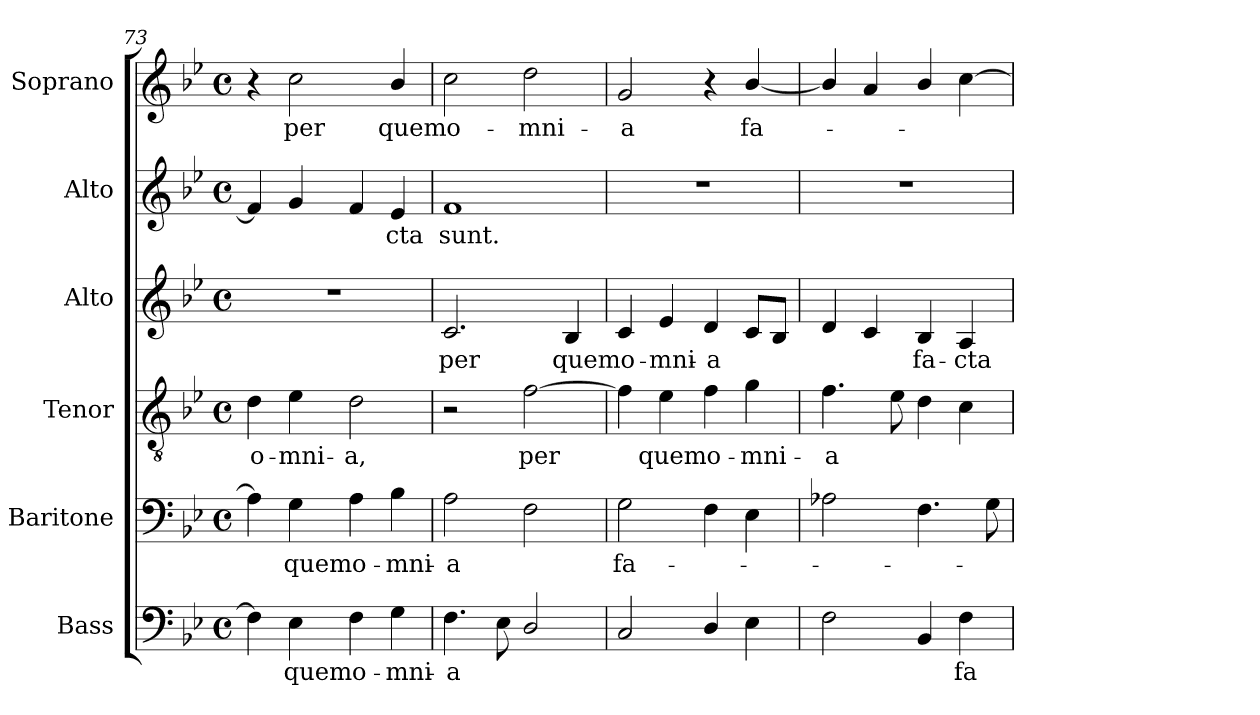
**kern	**text	**kern	**text	**kern	**text	**kern	**text	**kern	**text	**kern	**text
*part6	*part6	*part5	*part5	*part4	*part4	*part3	*part3	*part2	*part2	*part1	*part1
*staff6	*staff6	*staff5	*staff5	*staff4	*staff4	*staff3	*staff3	*staff2	*staff2	*staff1	*staff1
*I"Bass	*	*I"Baritone	*	*I"Tenor	*	*I"Alto	*	*I"Alto	*	*I"Soprano	*
*I'B.	*	*I'Bar.	*	*I'T.	*	*I'A.	*	*I'A.	*	*I'S.	*
*clefF4	*	*clefF4	*	*clefGv2	*	*clefG2	*	*clefG2	*	*clefG2	*
*	*	*	*	*ITrd7c12	*	*	*	*	*	*	*
*k[b-e-]	*	*k[b-e-]	*	*k[b-e-]	*	*k[b-e-]	*	*k[b-e-]	*	*k[b-e-]	*
*B-:	*	*B-:	*	*B-:	*	*B-:	*	*B-:	*	*B-:	*
*M4/4	*	*M4/4	*	*M4/4	*	*M4/4	*	*M4/4	*	*M4/4	*
*met(c)	*	*met(c)	*	*met(c)	*	*met(c)	*	*met(c)	*	*met(c)	*
=73	=73	=73	=73	=73	=73	=73	=73	=73	=73	=73	=73
!	!	!	!	!	!LO:LY:b:color=#000000	!	!	!	!	!	!
4Fi\]	.	4Ai\]	.	4Di\	o-	1r	.	4fi/]	.	4r	.
!	!LO:LY:b:color=#000000	!	!	!	!	!	!	!	!	!	!
!	!	!	!LO:LY:b:color=#000000	!	!	!	!	!	!	!	!
!	!	!	!	!	!LO:LY:b:color=#000000	!	!	!	!	!	!
!	!	!	!	!	!	!	!	!	!	!	!LO:LY:b:color=#000000
4E-i\	quem	4Gi\	quem	4E-i\	-mni-	.	.	4gi/	.	2cci\	per
!	!LO:LY:b:color=#000000	!	!	!	!	!	!	!	!	!	!
!	!	!	!LO:LY:b:color=#000000	!	!	!	!	!	!	!	!
!	!	!	!	!	!LO:LY:b:color=#000000	!	!	!	!	!	!
4Fi\	o-	4Ai\	o-	2Di\	-a,	.	.	4fi/	.	.	.
!	!LO:LY:b:color=#000000	!	!	!	!	!	!	!	!	!	!
!	!	!	!LO:LY:b:color=#000000	!	!	!	!	!	!	!	!
!	!	!	!	!	!	!	!	!	!LO:LY:b:color=#000000	!	!
!	!	!	!	!	!	!	!	!	!	!	!LO:LY:b:color=#000000
4Gi\	-mni-	4B-i\	-mni-	.	.	.	.	4e-i/	-cta	4b-i/	quem
=74	=74	=74	=74	=74	=74	=74	=74	=74	=74	=74	=74
!	!LO:LY:b:color=#000000	!	!	!	!	!	!	!	!	!	!
!	!	!	!LO:LY:b:color=#000000	!	!	!	!	!	!	!	!
!	!	!	!	!	!	!	!LO:LY:b:color=#000000	!	!	!	!
!	!	!	!	!	!	!	!	!	!LO:LY:b:color=#000000	!	!
!	!	!	!	!	!	!	!	!	!	!	!LO:LY:b:color=#000000
4.Fi\	-a	2Ai\	-a	2r	.	2.ci/	per	1fi	sunt.	2cci\	o-
8E-i\	.	.	.	.	.	.	.	.	.	.	.
!	!	!	!	!	!LO:LY:b:color=#000000	!	!	!	!	!	!
!	!	!	!	!	!	!	!	!	!	!	!LO:LY:b:color=#000000
2Di/	.	2Fi\	.	[2Fi\	per	.	.	.	.	2ddi\	-mni-
!	!	!	!	!	!	!	!LO:LY:b:color=#000000	!	!	!	!
.	.	.	.	.	.	4B-i/	quem	.	.	.	.
=75	=75	=75	=75	=75	=75	=75	=75	=75	=75	=75	=75
!	!	!	!LO:LY:b:color=#000000	!	!	!	!	!	!	!	!
!	!	!	!	!	!	!	!LO:LY:b:color=#000000	!	!	!	!
!	!	!	!	!	!	!	!	!	!	!	!LO:LY:b:color=#000000
2Ci/	.	2Gi\	fa-	4Fi\]	.	4ci/	o-	1r	.	2gi/	-a
!	!	!	!	!	!LO:LY:b:color=#000000	!	!	!	!	!	!
!	!	!	!	!	!	!	!LO:LY:b:color=#000000	!	!	!	!
.	.	.	.	4E-i\	quem	4e-i/	-mni-	.	.	.	.
!	!	!	!	!	!LO:LY:b:color=#000000	!	!	!	!	!	!
!	!	!	!	!	!	!	!LO:LY:b:color=#000000	!	!	!	!
4Di/	.	4Fi\	.	4Fi\	o-	4di/	-a	.	.	4r	.
!	!	!	!	!	!LO:LY:b:color=#000000	!	!	!	!	!	!
!	!	!	!	!	!	!	!	!	!	!	!LO:LY:b:color=#000000
4E-i\	.	4E-i\	.	4Gi\	-mni-	8ci/L	.	.	.	[4b-i/	fa-
.	.	.	.	.	.	8B-i/J	.	.	.	.	.
=76	=76	=76	=76	=76	=76	=76	=76	=76	=76	=76	=76
!	!	!	!	!	!LO:LY:b:color=#000000	!	!	!	!	!	!
2Fi\	.	2A-i\	.	4.Fi\	-a	4di/	.	1r	.	4b-i/]	.
.	.	.	.	.	.	4ci/	.	.	.	4ai/	.
.	.	.	.	8E-i\	.	.	.	.	.	.	.
!	!	!	!	!	!	!	!LO:LY:b:color=#000000	!	!	!	!
4BB-i/	.	4.Fi\	.	4Di\	.	4B-i/	fa-	.	.	4b-i/	.
!	!LO:LY:b:color=#000000	!	!	!	!	!	!	!	!	!	!
!	!	!	!	!	!	!	!LO:LY:b:color=#000000	!	!	!	!
4Fi\	fa-	.	.	4Ci\	.	4Ai/	-cta	.	.	[4cci\	.
.	.	8Gi\	.	.	.	.	.	.	.	.	.
=	=	=	=	=	=	=	=	=	=	=	=
*-	*-	*-	*-	*-	*-	*-	*-	*-	*-	*-	*-
